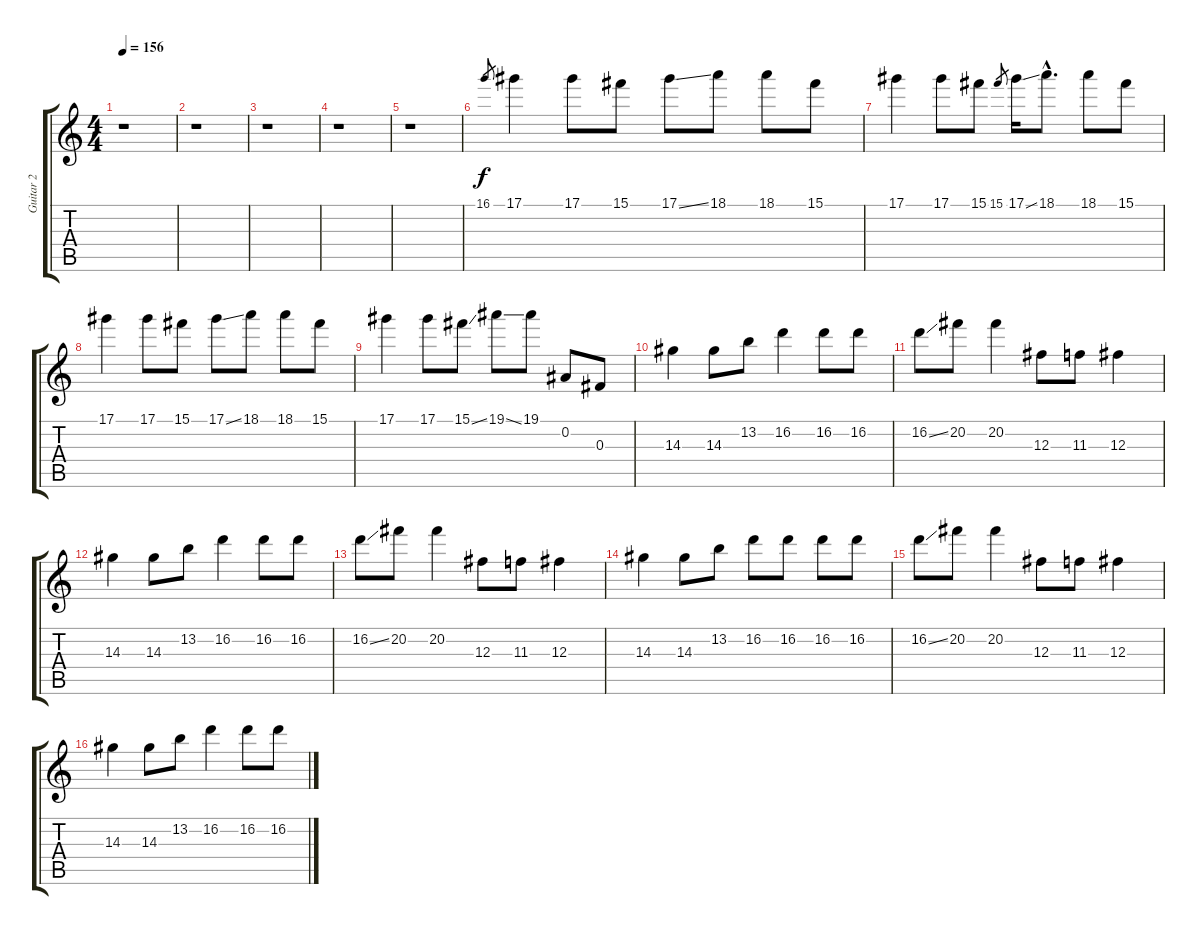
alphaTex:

\track ("Guitar 2" "Guitar 2") {instrument distortionguitar}
\staff {score tabs}
\tuning (Eb4 Bb3 Gb3 Db3 Ab2 Eb2) {hide}
\ts (4 4)
\tempo 156
\clef g2
\ks c
r.1{dy f} |
r.1 |
r.1 |
r.1 |
r.1 |
16.1.8{gr} 17.1.4 17.1.8 15.1.8 17.1{ss}.8 18.1.8 18.1.8 15.1.8 |
17.1.4 17.1.8 15.1.8 15.1.8{gr} 17.1{ss}.16 18.1{hac}.8{d} 18.1.8 15.1.8 |
17.1.4 17.1.8 15.1.8 17.1{ss}.8 18.1.8 18.1.8 15.1.8 |
17.1.4 17.1.8 15.1{ss}.8 19.1{ss}.8 19.1.8 0.2.8 0.3.8 |
14.3.4 14.3.8 13.2.8 16.2.4 16.2.8 16.2.8 |
16.2{ss}.8 20.2.8 20.2.4 12.3.8 11.3.8 12.3.4 |
14.3.4 14.3.8 13.2.8 16.2.4 16.2.8 16.2.8 |
16.2{ss}.8 20.2.8 20.2.4 12.3.8 11.3.8 12.3.4 |
14.3.4 14.3.8 13.2.8 16.2.8 16.2.8 16.2.8 16.2.8 |
16.2{ss}.8 20.2.8 20.2.4 12.3.8 11.3.8 12.3.4 |
14.3.4 14.3.8 13.2.8 16.2.4 16.2.8 16.2.8
